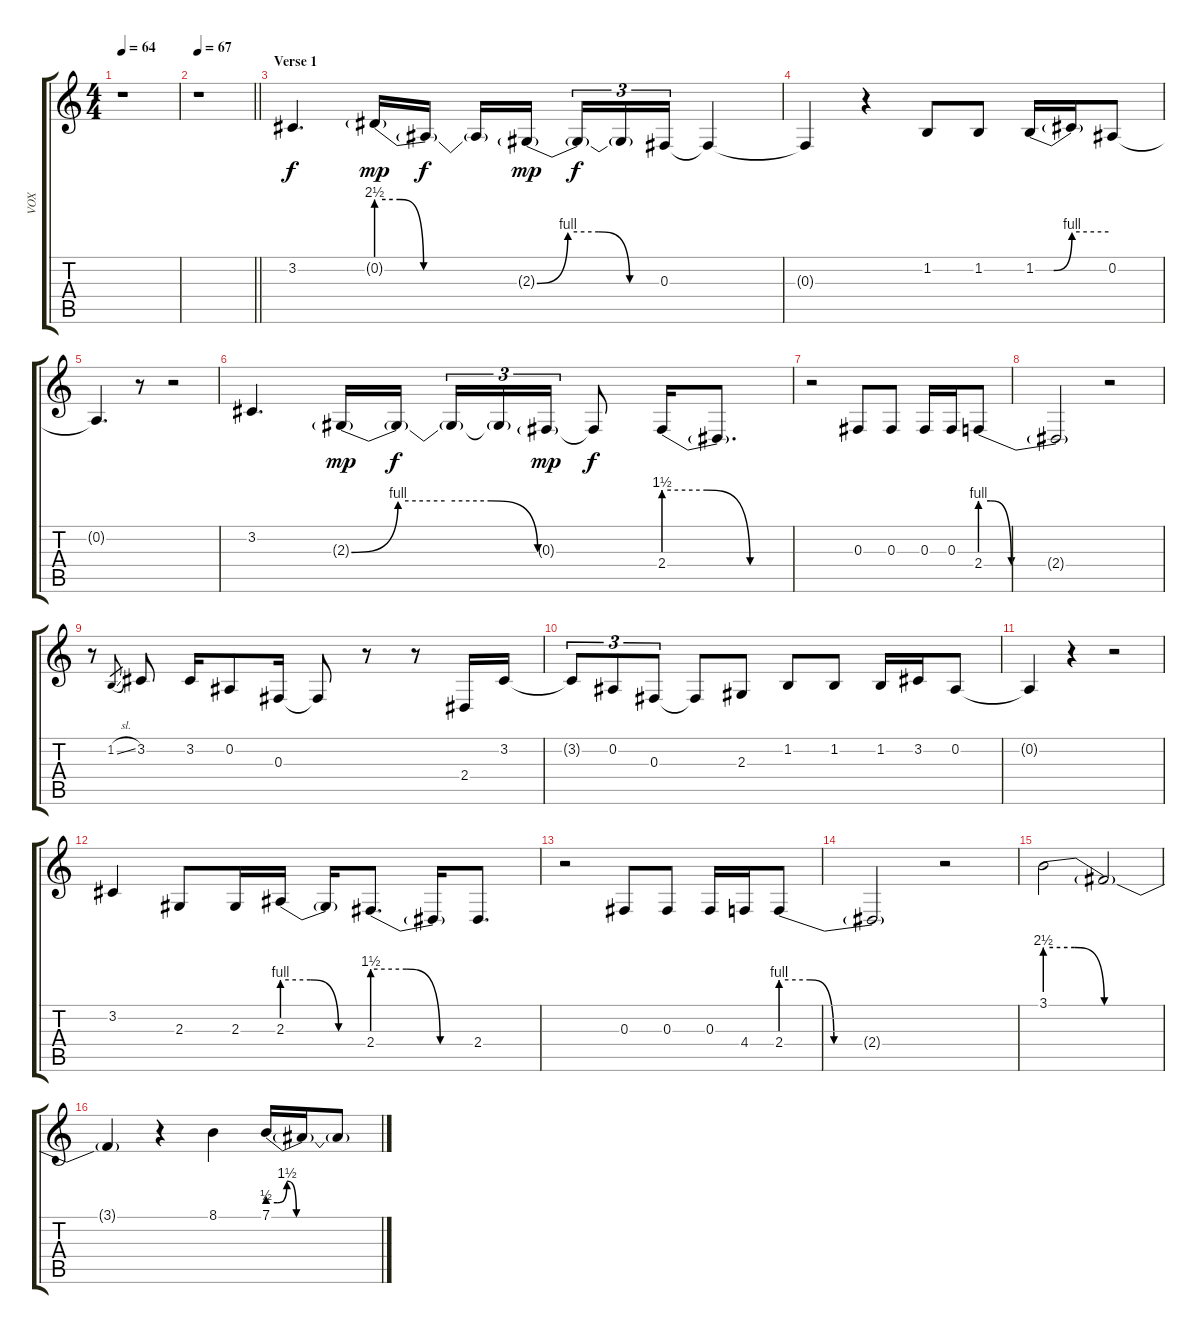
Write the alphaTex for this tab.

\track ("VOX" "VOX") {instrument lead2sawtooth}
\staff {score tabs}
\tuning (Eb4 Bb3 Gb3 Db3 Ab2 Eb2) {hide}
\ts (4 4)
\tempo 64
\clef g2
\ks c
r.1{dy f} |
\tempo 67
\barLineRight lightlight
r.1 |
\section ("" "Verse 1")
3.2.4{d volume 13} 0.2{be (custom 0 10 10 10 20 0 40 0 60 0) g}.16{dy mp} 0.2{t}.16{dy f} 0.2{t}.16 2.3{be (custom 0 0 15 4 30 4 45 0 60 0) g}.16{dy mp beam splitsecondary} 2.3{t}.16{tu (3 2) dy f} 2.3{t}.16{tu (3 2)} 0.3.16{tu (3 2)} 0.3{t}.4 |
0.3{t}.4 r.4 1.2.8 1.2.8 1.2{be (custom 0 0 15 0 30 4 60 4)}.16 1.2{t}.16 0.2.8 |
0.2{t}.4{d} r.8 r.2 |
3.2.4{d} 2.3{be (custom 0 0 15 4 30 4 45 4 60 0) g}.16{dy mp} 2.3{t}.16{dy f} 2.3{t}.16{tu (3 2)} 2.3{t}.16{tu (3 2)} 0.3{g}.16{tu (3 2) dy mp} 0.3{t}.8{dy f} 2.4{be (custom 0 6 20 6 40 0 60 0)}.16 2.4{t}.8{d} |
r.2 0.3.8 0.3.8 0.3.16 0.3.16 2.4{be (custom 0 4 5 4 15 0 20 0 40 0 60 0)}.8 |
2.4{t}.2 r.2 |
r.8 1.2{sl}.8{gr} 3.2.8 3.2.16 0.2.8 0.3.16 0.3{t}.8 r.8 r.8 2.4.16 3.2.16 |
3.2{t}.8{tu (3 2)} 0.2.8{tu (3 2)} 0.3.8{tu (3 2)} 0.3{t}.8 2.3.8 1.2.8 1.2.8 1.2.16 3.2.16 0.2.8 |
0.2{t}.4 r.4 r.2 |
3.2.4 2.3.8 2.3.16 2.3{be (custom 0 4 20 4 40 0 60 0)}.16 2.3{t}.16 2.4{be (custom 0 6 20 6 40 0 60 0)}.8{d} 2.4{t}.16 2.4.8{d} |
r.2 0.3.8 0.3.8 0.3.16 4.4.16 2.4{be (custom 0 4 11 4 20 0 40 0 60 0)}.8 |
2.4{t}.2 r.2 |
3.1{be (custom 0 10 15 10 30 0 40 0 60 0)}.2{volume 9} 3.1{t}.2 |
3.1{t}.4 r.4 8.1.4 7.1{be (custom 0 2 5 2 10 6 15 0 20 0 60 0)}.16 7.1{t}.16 7.1{t}.8
